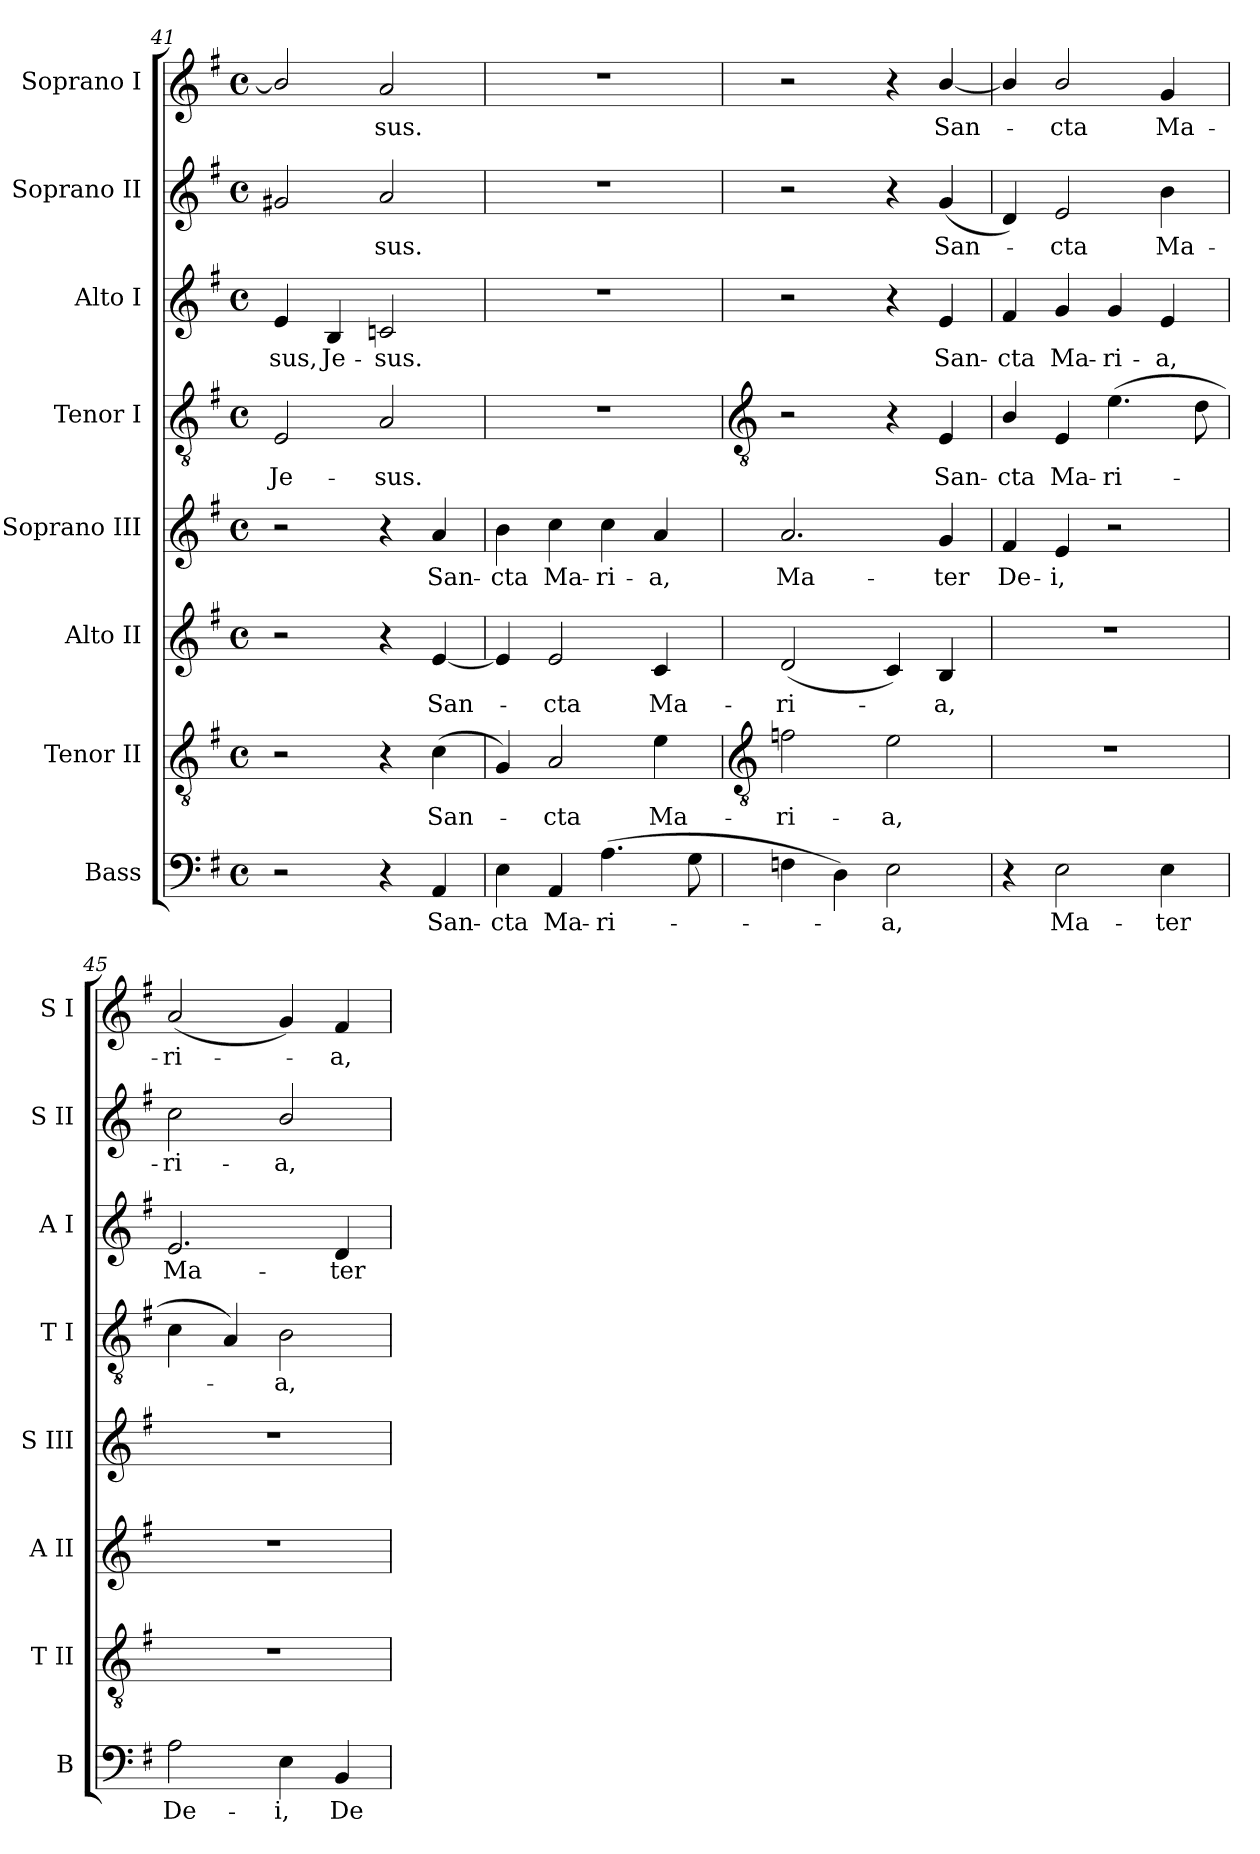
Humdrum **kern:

**kern	**text	**kern	**text	**kern	**text	**kern	**text	**kern	**text	**kern	**text	**kern	**text	**kern	**text
*part8	*part8	*part7	*part7	*part6	*part6	*part5	*part5	*part4	*part4	*part3	*part3	*part2	*part2	*part1	*part1
*staff8	*staff8	*staff7	*staff7	*staff6	*staff6	*staff5	*staff5	*staff4	*staff4	*staff3	*staff3	*staff2	*staff2	*staff1	*staff1
*I"Bass	*	*I"Tenor II	*	*I"Alto II	*	*I"Soprano III	*	*I"Tenor I	*	*I"Alto I	*	*I"Soprano II	*	*I"Soprano I	*
*I'B	*	*I'T II	*	*I'A II	*	*I'S III	*	*I'T I	*	*I'A I	*	*I'S II	*	*I'S I	*
*clefF4	*	*clefGv2	*	*clefG2	*	*clefG2	*	*clefGv2	*	*clefG2	*	*clefG2	*	*clefG2	*
*k[f#]	*	*k[f#]	*	*k[f#]	*	*k[f#]	*	*k[f#]	*	*k[f#]	*	*k[f#]	*	*k[f#]	*
*G:	*	*G:	*	*G:	*	*G:	*	*G:	*	*G:	*	*G:	*	*G:	*
*M4/4	*	*M4/4	*	*M4/4	*	*M4/4	*	*M4/4	*	*M4/4	*	*M4/4	*	*M4/4	*
*met(c)	*	*met(c)	*	*met(c)	*	*met(c)	*	*met(c)	*	*met(c)	*	*met(c)	*	*met(c)	*
=41	=41	=41	=41	=41	=41	=41	=41	=41	=41	=41	=41	=41	=41	=41	=41
!	!	!	!	!	!	!	!	!	!LO:LY:b	!	!LO:LY:b	!	!	!	!
2r	.	2r	.	2r	.	2r	.	2E	Je-	4e	sus,	2g#X	.	2b/]	.
!	!	!	!	!	!	!	!	!	!	!	!LO:LY:b	!	!	!	!
.	.	.	.	.	.	.	.	.	.	4B	Je-	.	.	.	.
!	!	!	!	!	!	!	!	!	!LO:LY:b	!	!LO:LY:b	!	!LO:LY:b	!	!LO:LY:b
4r	.	4r	.	4r	.	4r	.	2A	-sus.	2cn	-sus.	2a	sus.	2a	sus.
!	!LO:LY:b	!	!LO:LY:b	!	!LO:LY:b	!	!LO:LY:b	!	!	!	!	!	!	!	!
4AA	San-	(<4c	San-	[4e	San-	4a	San-	.	.	.	.	.	.	.	.
=42	=42	=42	=42	=42	=42	=42	=42	=42	=42	=42	=42	=42	=42	=42	=42
!	!LO:LY:b	!	!	!	!	!	!LO:LY:b	!	!	!	!	!	!	!	!
4E	-cta	4G)	.	4e]	.	4b	-cta	1r	.	1r	.	1r	.	1r	.
!	!LO:LY:b	!	!LO:LY:b	!	!LO:LY:b	!	!LO:LY:b	!	!	!	!	!	!	!	!
4AA	Ma-	2A	cta	2e	cta	4cc	Ma-	.	.	.	.	.	.	.	.
!	!LO:LY:b	!	!	!	!	!	!LO:LY:b	!	!	!	!	!	!	!	!
(>4.A	-ri-	.	.	.	.	4cc	-ri-	.	.	.	.	.	.	.	.
!	!	!	!LO:LY:b	!	!LO:LY:b	!	!LO:LY:b	!	!	!	!	!	!	!	!
.	.	4e	Ma-	4c	Ma-	4a	-a,	.	.	.	.	.	.	.	.
8G	.	.	.	.	.	.	.	.	.	.	.	.	.	.	.
!!LO:LB:g=z
=43	=43	=43	=43	=43	=43	=43	=43	=43	=43	=43	=43	=43	=43	=43	=43
*	*	*clefGv2	*	*	*	*	*	*clefGv2	*	*	*	*	*	*	*
!	!	!	!LO:LY:b	!	!LO:LY:b	!	!LO:LY:b	!	!	!	!	!	!	!	!
4Fn	.	2fn	-ri-	(<2d	-ri-	2.a	Ma-	2r	.	2r	.	2r	.	2r	.
4D)	.	.	.	.	.	.	.	.	.	.	.	.	.	.	.
!	!LO:LY:b	!	!LO:LY:b	!	!	!	!	!	!	!	!	!	!	!	!
2E	a,	2e	-a,	4c)	.	.	.	4r	.	4r	.	4r	.	4r	.
!	!	!	!	!	!LO:LY:b	!	!LO:LY:b	!	!LO:LY:b	!	!LO:LY:b	!	!LO:LY:b	!	!LO:LY:b
.	.	.	.	4B	a,	4g	-ter	4E	San-	4e	San-	(<4g	San-	[4b/	San-
=44	=44	=44	=44	=44	=44	=44	=44	=44	=44	=44	=44	=44	=44	=44	=44
!	!	!	!	!	!	!	!LO:LY:b	!	!LO:LY:b	!	!LO:LY:b	!	!	!	!
4r	.	1r	.	1r	.	4f#	De-	4B/	-cta	4f#	-cta	4d)	.	4b/]	.
!	!LO:LY:b	!	!	!	!	!	!LO:LY:b	!	!LO:LY:b	!	!LO:LY:b	!	!LO:LY:b	!	!LO:LY:b
2E	Ma-	.	.	.	.	4e	-i,	4E	Ma-	4g	Ma-	2e	cta	2b/	cta
!	!	!	!	!	!	!	!	!	!LO:LY:b	!	!LO:LY:b	!	!	!	!
.	.	.	.	.	.	2r	.	(>4.e	-ri-	4g	-ri-	.	.	.	.
!	!LO:LY:b	!	!	!	!	!	!	!	!	!	!LO:LY:b	!	!LO:LY:b	!	!LO:LY:b
4E	-ter	.	.	.	.	.	.	.	.	4e	-a,	4b	Ma-	4g	Ma-
.	.	.	.	.	.	.	.	8d	.	.	.	.	.	.	.
=45	=45	=45	=45	=45	=45	=45	=45	=45	=45	=45	=45	=45	=45	=45	=45
!	!LO:LY:b	!	!	!	!	!	!	!	!	!	!LO:LY:b	!	!LO:LY:b	!	!LO:LY:b
2A	De-	1r	.	1r	.	1r	.	4c	.	2.e	Ma-	2cc	-ri-	(<2a	-ri-
.	.	.	.	.	.	.	.	4A)	.	.	.	.	.	.	.
!	!LO:LY:b	!	!	!	!	!	!	!	!LO:LY:b	!	!	!	!LO:LY:b	!	!
4E	-i,	.	.	.	.	.	.	2B	a,	.	.	2b/	-a,	4g)	.
!	!LO:LY:b	!	!	!	!	!	!	!	!	!	!LO:LY:b	!	!	!	!LO:LY:b
4BB	De-	.	.	.	.	.	.	.	.	4d	-ter	.	.	4f#	a,
=	=	=	=	=	=	=	=	=	=	=	=	=	=	=	=
*-	*-	*-	*-	*-	*-	*-	*-	*-	*-	*-	*-	*-	*-	*-	*-
